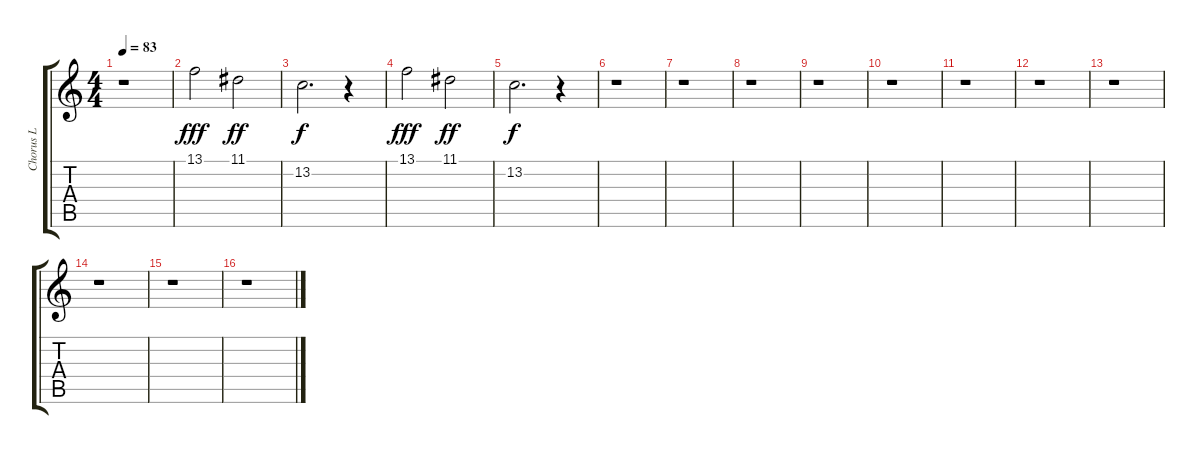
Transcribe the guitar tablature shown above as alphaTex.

\track ("Chorus L" "Chorus L") {instrument synthvoice}
\staff {score tabs}
\tuning (E4 B3 G3 D3 A2 E2) {hide}
\ts (4 4)
\tempo 83
\clef g2
\ks c
r.1{dy f} |
13.1.2{dy fff balance 7} 11.1.2{dy ff} |
13.2.2{d dy f} r.4 |
13.1.2{dy fff} 11.1.2{dy ff} |
13.2.2{d dy f} r.4 |
r.1 |
r.1 |
r.1 |
r.1 |
r.1 |
r.1 |
r.1 |
r.1 |
r.1 |
r.1 |
r.1
